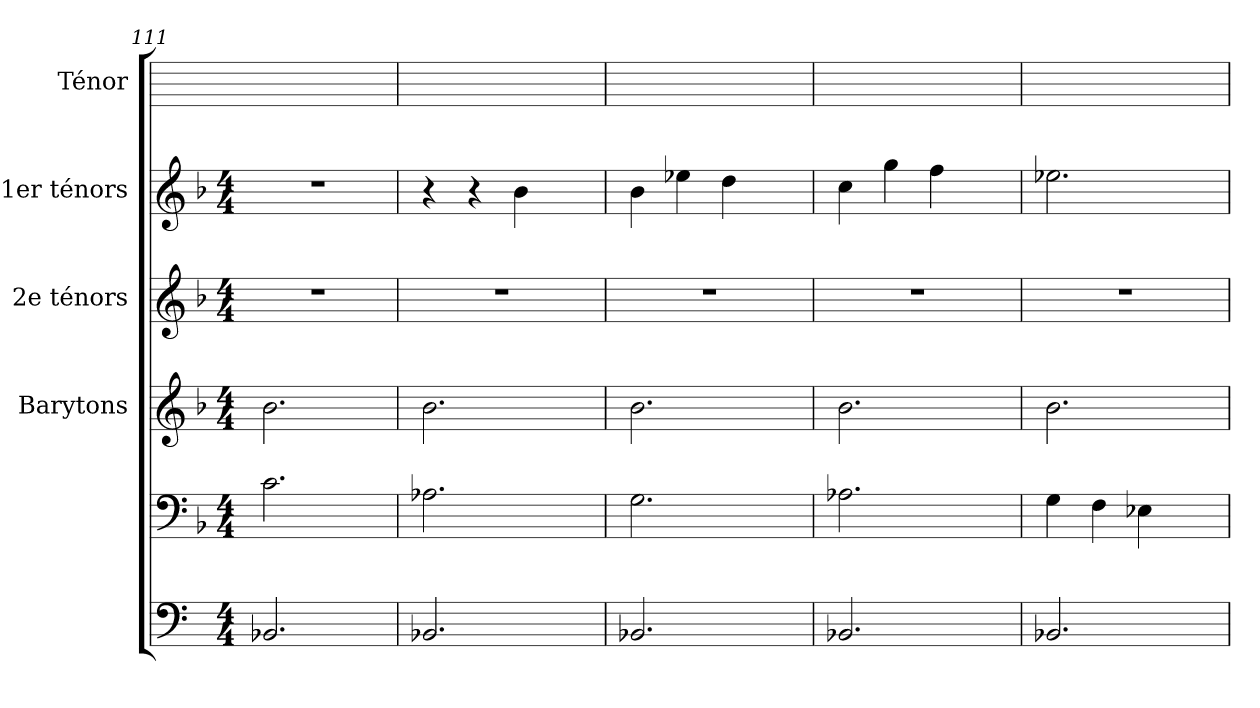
**kern	**kern	**kern	**kern	**kern	**kern
*part5	*part5	*part4	*part3	*part2	*part1
*staff6	*staff5	*staff4	*staff3	*staff2	*staff1
*	*	*I"Barytons	*I"2e ténors	*I"1er ténors	*I"Ténor
*	*	*I'Bar.	*I'T2	*I'T1	*I'Tn
*clefF4	*clefF4	*clefG2	*clefG2	*clefG2	*
*	*k[b-]	*k[b-]	*k[b-]	*k[b-]	*
*M4/4	*M4/4	*M4/4	*M4/4	*M4/4	*
=111	=111	=111	=111	=111	=111
2.BB-	2.c	2.b-	1r	1r	1ryy
4ryy	4ryy	4ryy	.	.	.
=112	=112	=112	=112	=112	=112
2.BB-	2.A-X	2.b-	1r	4r	1ryy
.	.	.	.	4r	.
.	.	.	.	4b-	.
4ryy	4ryy	4ryy	.	4ryy	.
=113	=113	=113	=113	=113	=113
2.BB-	2.G	2.b-	1r	4b-	1ryy
.	.	.	.	4ee-	.
.	.	.	.	4dd	.
4ryy	4ryy	4ryy	.	4ryy	.
=114	=114	=114	=114	=114	=114
2.BB-	2.A-X	2.b-	1r	4cc	1ryy
.	.	.	.	4gg	.
.	.	.	.	4ff	.
4ryy	4ryy	4ryy	.	4ryy	.
=115	=115	=115	=115	=115	=115
2.BB-	4G	2.b-	1r	2.ee-	1ryy
.	4F	.	.	.	.
.	4E-	.	.	.	.
4ryy	4ryy	4ryy	.	4ryy	.
=	=	=	=	=	=
*-	*-	*-	*-	*-	*-
